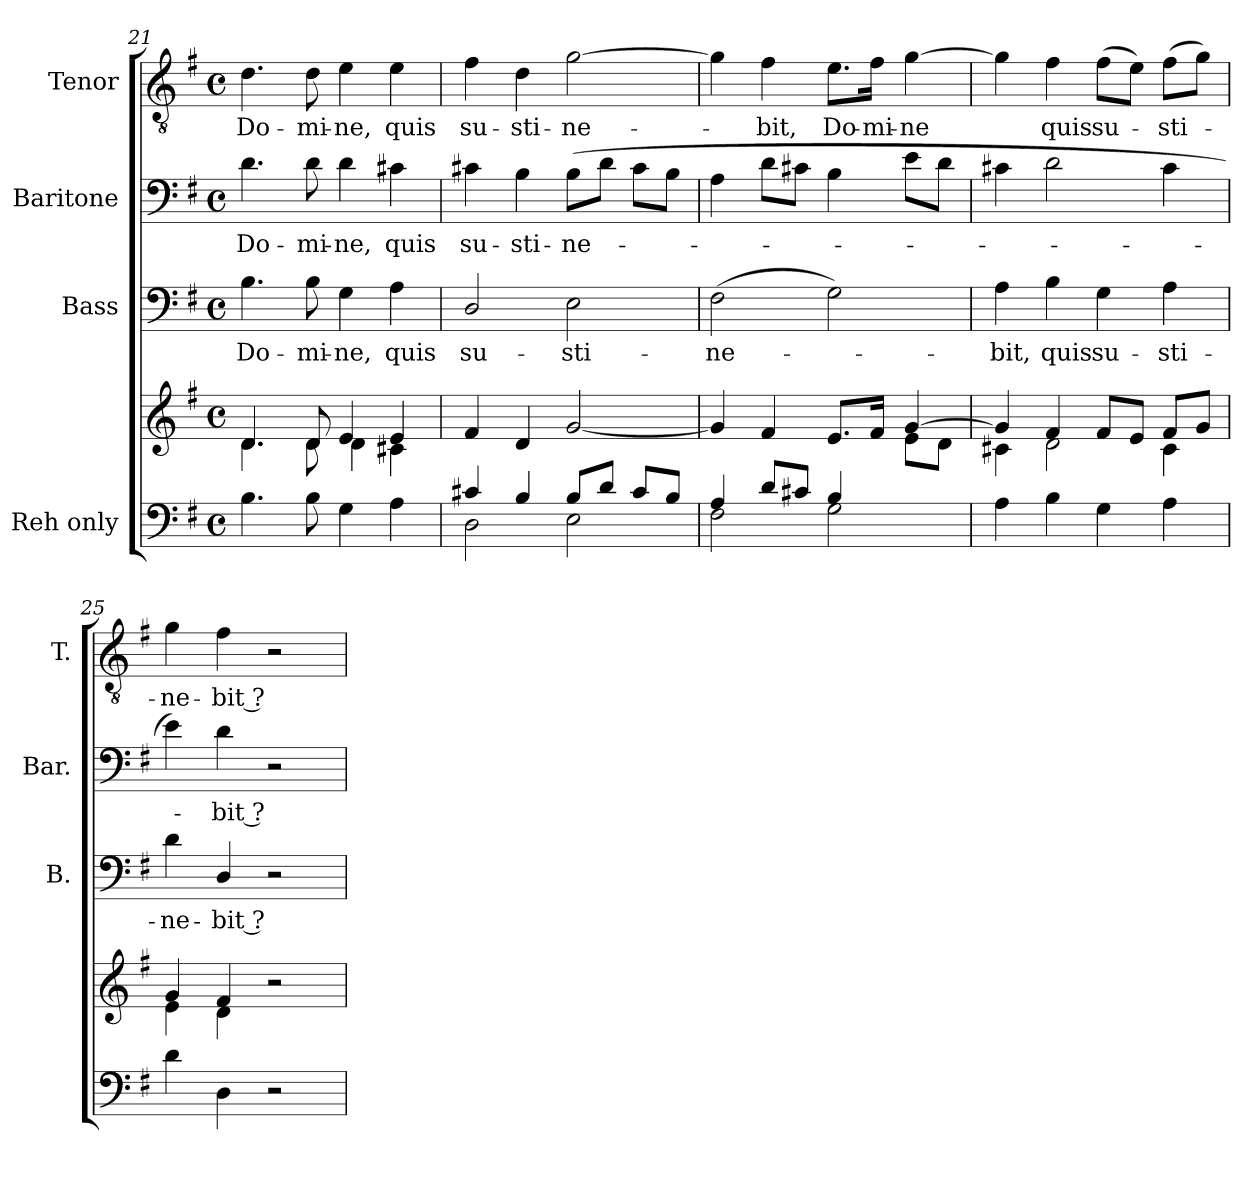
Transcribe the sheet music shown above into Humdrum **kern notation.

**kern	**kern	**kern	**text	**kern	**text	**kern	**text
*part4	*part4	*part3	*part3	*part2	*part2	*part1	*part1
*staff5	*staff4	*staff3	*staff3	*staff2	*staff2	*staff1	*staff1
*I"Reh only	*	*I"Bass	*	*I"Baritone	*	*I"Tenor	*
*	*	*I'B.	*	*I'Bar.	*	*I'T.	*
*clefF4	*clefG2	*clefF4	*	*clefF4	*	*clefGv2	*
*	*	*	*	*	*	*ITrd7c12	*
*k[f#]	*k[f#]	*k[f#]	*	*k[f#]	*	*k[f#]	*
*G:	*G:	*G:	*	*G:	*	*G:	*
*M4/4	*M4/4	*M4/4	*	*M4/4	*	*M4/4	*
*met(c)	*met(c)	*met(c)	*	*met(c)	*	*met(c)	*
=21	=21	=21	=21	=21	=21	=21	=21
*	*^	*	*	*	*	*	*
!	!	!	!	!LO:LY:b:color=#000000	!	!	!	!
!	!	!	!	!	!	!LO:LY:b:color=#000000	!	!
!	!	!	!	!	!	!	!	!LO:LY:b:color=#000000
4.Bi\	4.di/	4.di\	4.Bi\	Do-	4.di\	Do-	4.Di\	Do-
!	!	!	!	!LO:LY:b:color=#000000	!	!	!	!
!	!	!	!	!	!	!LO:LY:b:color=#000000	!	!
!	!	!	!	!	!	!	!	!LO:LY:b:color=#000000
8Bi\	8di/	8di\	8Bi\	-mi-	8di\	-mi-	8Di\	-mi-
!	!	!	!	!LO:LY:b:color=#000000	!	!	!	!
!	!	!	!	!	!	!LO:LY:b:color=#000000	!	!
!	!	!	!	!	!	!	!	!LO:LY:b:color=#000000
4Gi\	4ei/	4di\	4Gi\	-ne,	4di\	-ne,	4Ei\	-ne,
!	!	!	!	!LO:LY:b:color=#000000	!	!	!	!
!	!	!	!	!	!	!LO:LY:b:color=#000000	!	!
!	!	!	!	!	!	!	!	!LO:LY:b:color=#000000
4Ai\	4ei/	4c#Xi\	4Ai\	quis	4c#Xi\	quis	4Ei\	quis
*	*v	*v	*	*	*	*	*	*
=22	=22	=22	=22	=22	=22	=22	=22
*^	*	*	*	*	*	*	*
*	*	*^	*	*	*	*	*	*
!	!	!	!	!	!LO:LY:b:color=#000000	!	!	!	!
*	*	*v	*v	*	*	*	*	*	*
*	*	*^	*	*	*	*	*	*
!	!	!	!	!	!	!	!LO:LY:b:color=#000000	!	!
*	*	*v	*v	*	*	*	*	*	*
*	*	*^	*	*	*	*	*	*
!	!	!	!	!	!	!	!	!	!LO:LY:b:color=#000000
*	*	*v	*v	*	*	*	*	*	*
4c#Xi/	2Di\	4f#i/	2Di/	su-	4c#Xi\	su-	4F#i\	su-
!	!	!	!	!	!	!LO:LY:b:color=#000000	!	!
!	!	!	!	!	!	!	!	!LO:LY:b:color=#000000
4Bi/	.	4di/	.	.	4Bi\	-sti-	4Di\	-sti-
!	!	!	!	!LO:LY:b:color=#000000	!	!	!	!
!	!	!	!	!	!	!LO:LY:b:color=#000000	!	!
!	!	!	!	!	!	!	!	!LO:LY:b:color=#000000
8Bi/L	2Ei\	[2gi/	2Ei\	-sti-	(8Bi\L	-ne-	[2Gi\	-ne-
8di/J	.	.	.	.	8di\J	.	.	.
8c#i/L	.	.	.	.	8c#i\L	.	.	.
8Bi/J	.	.	.	.	8Bi\J	.	.	.
=23	=23	=23	=23	=23	=23	=23	=23	=23
*	*	*^	*	*	*	*	*	*
!	!	!	!	!	!LO:LY:b:color=#000000	!	!	!	!
4Ai/	2F#i\	4gi/]	2.ryy	(2F#i\	-ne-	4Ai\	.	4Gi\]	.
!	!	!	!	!	!	!	!	!	!LO:LY:b:color=#000000
8di/L	.	4f#i/	.	.	.	8di\L	.	4F#i\	-bit,
8c#Xi/J	.	.	.	.	.	8c#Xi\J	.	.	.
!	!	!	!	!	!	!	!	!	!LO:LY:b:color=#000000
4Bi/	2Gi\	8.ei/L	.	2Gi\)	.	4Bi\	.	8.Ei\L	Do-
!	!	!	!	!	!	!	!	!	!LO:LY:b:color=#000000
.	.	16f#i/Jk	.	.	.	.	.	16F#i\Jk	-mi-
!	!	!	!	!	!	!	!	!	!LO:LY:b:color=#000000
4ryy	.	[4gi/	8ei\L	.	.	8ei\L	.	[4Gi\	-ne
.	.	.	8di\J	.	.	8di\J	.	.	.
*v	*v	*	*	*	*	*	*	*	*
=24	=24	=24	=24	=24	=24	=24	=24	=24
!	!	!	!	!LO:LY:b:color=#000000	!	!	!	!
4Ai\	4gi/]	4c#Xi\	4Ai\	-bit,	4c#Xi\	.	4Gi\]	.
!	!	!	!	!LO:LY:b:color=#000000	!	!	!	!
!	!	!	!	!	!	!	!	!LO:LY:b:color=#000000
4Bi\	4f#i/	2di\	4Bi\	quis	2di\	.	4F#i\	quis
!	!	!	!	!LO:LY:b:color=#000000	!	!	!	!
!	!	!	!	!	!	!	!	!LO:LY:b:color=#000000
4Gi\	8f#i/L	.	4Gi\	su-	.	.	(8F#i\L	su-
.	8ei/J	.	.	.	.	.	8Ei\J)	.
!	!	!	!	!LO:LY:b:color=#000000	!	!	!	!
!	!	!	!	!	!	!	!	!LO:LY:b:color=#000000
4Ai\	8f#i/L	4c#i\	4Ai\	-sti-	4c#i\	.	(8F#i\L	-sti-
.	8gi/J	.	.	.	.	.	8Gi\J)	.
=25	=25	=25	=25	=25	=25	=25	=25	=25
!	!	!	!	!LO:LY:b:color=#000000	!	!	!	!
!	!	!	!	!	!	!	!	!LO:LY:b:color=#000000
4di\	4gi/	4ei\	4di\	-ne-	4ei\)	.	4Gi\	-ne-
!	!	!	!	!LO:LY:b:color=#000000	!	!	!	!
!	!	!	!	!	!	!LO:LY:b:color=#000000	!	!
!	!	!	!	!	!	!	!	!LO:LY:b:color=#000000
4Di\	4f#i/	4di\	4Di/	-bit ?	4di\	-bit ?	4F#i\	-bit ?
2r	2r	2ryy	2r	.	2r	.	2r	.
*	*v	*v	*	*	*	*	*	*
=	=	=	=	=	=	=	=
*-	*-	*-	*-	*-	*-	*-	*-
